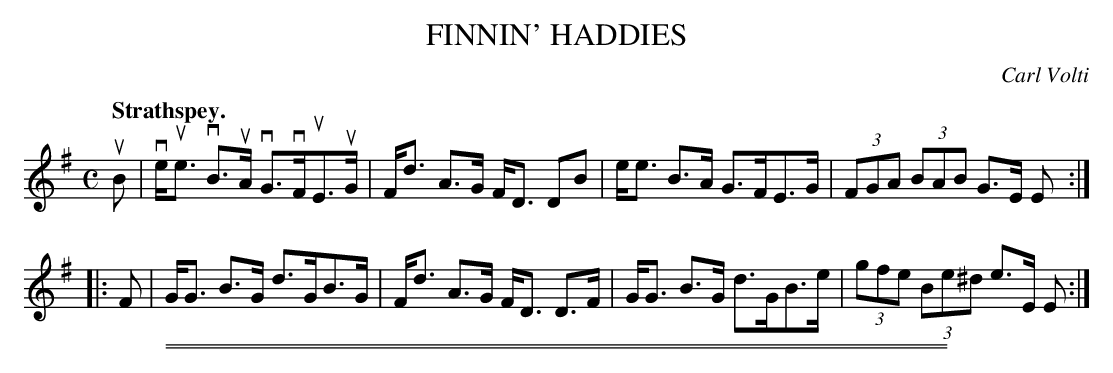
X:1
T: FINNIN' HADDIES
C: Carl Volti
Q:"Strathspey."
M: C
L: 1/8
K: Em
uB |\
ve<ue vB>uA vG>vFuE>uG | F<d A>G F<D DB |\
e<e B>A G>FE>G | (3FGA (3BAB G>E E :|
|: F |\
G<G B>G d>GB>G | F<d A>G F<D D>F |\
G<G B>G d>GB>e | (3gfe (3Be^d e>E E :|
